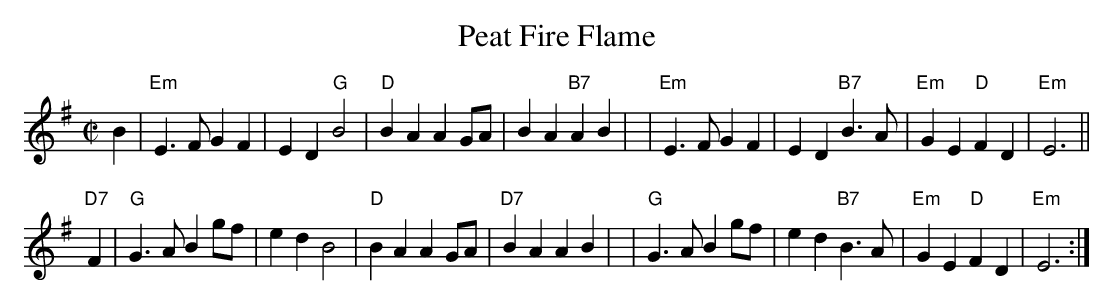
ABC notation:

X:1
T: Peat Fire Flame
M: C|
L: 1/4
K: Em
B \
| "Em"E>F GF | ED "G"B2 | "D"BA AG/A/ | BA "B7"AB |\
| "Em"E>F GF | ED "B7"B>A | "Em"GE "D"FD | "Em"E3 ||
"D7"F \
| "G"G>A Bg/f/ | ed B2 | "D"BA AG/A/ | "D7"BA AB |\
| "G"G>A Bg/f/ | ed "B7"B>A | "Em"GE "D"FD | "Em"E3 :|
